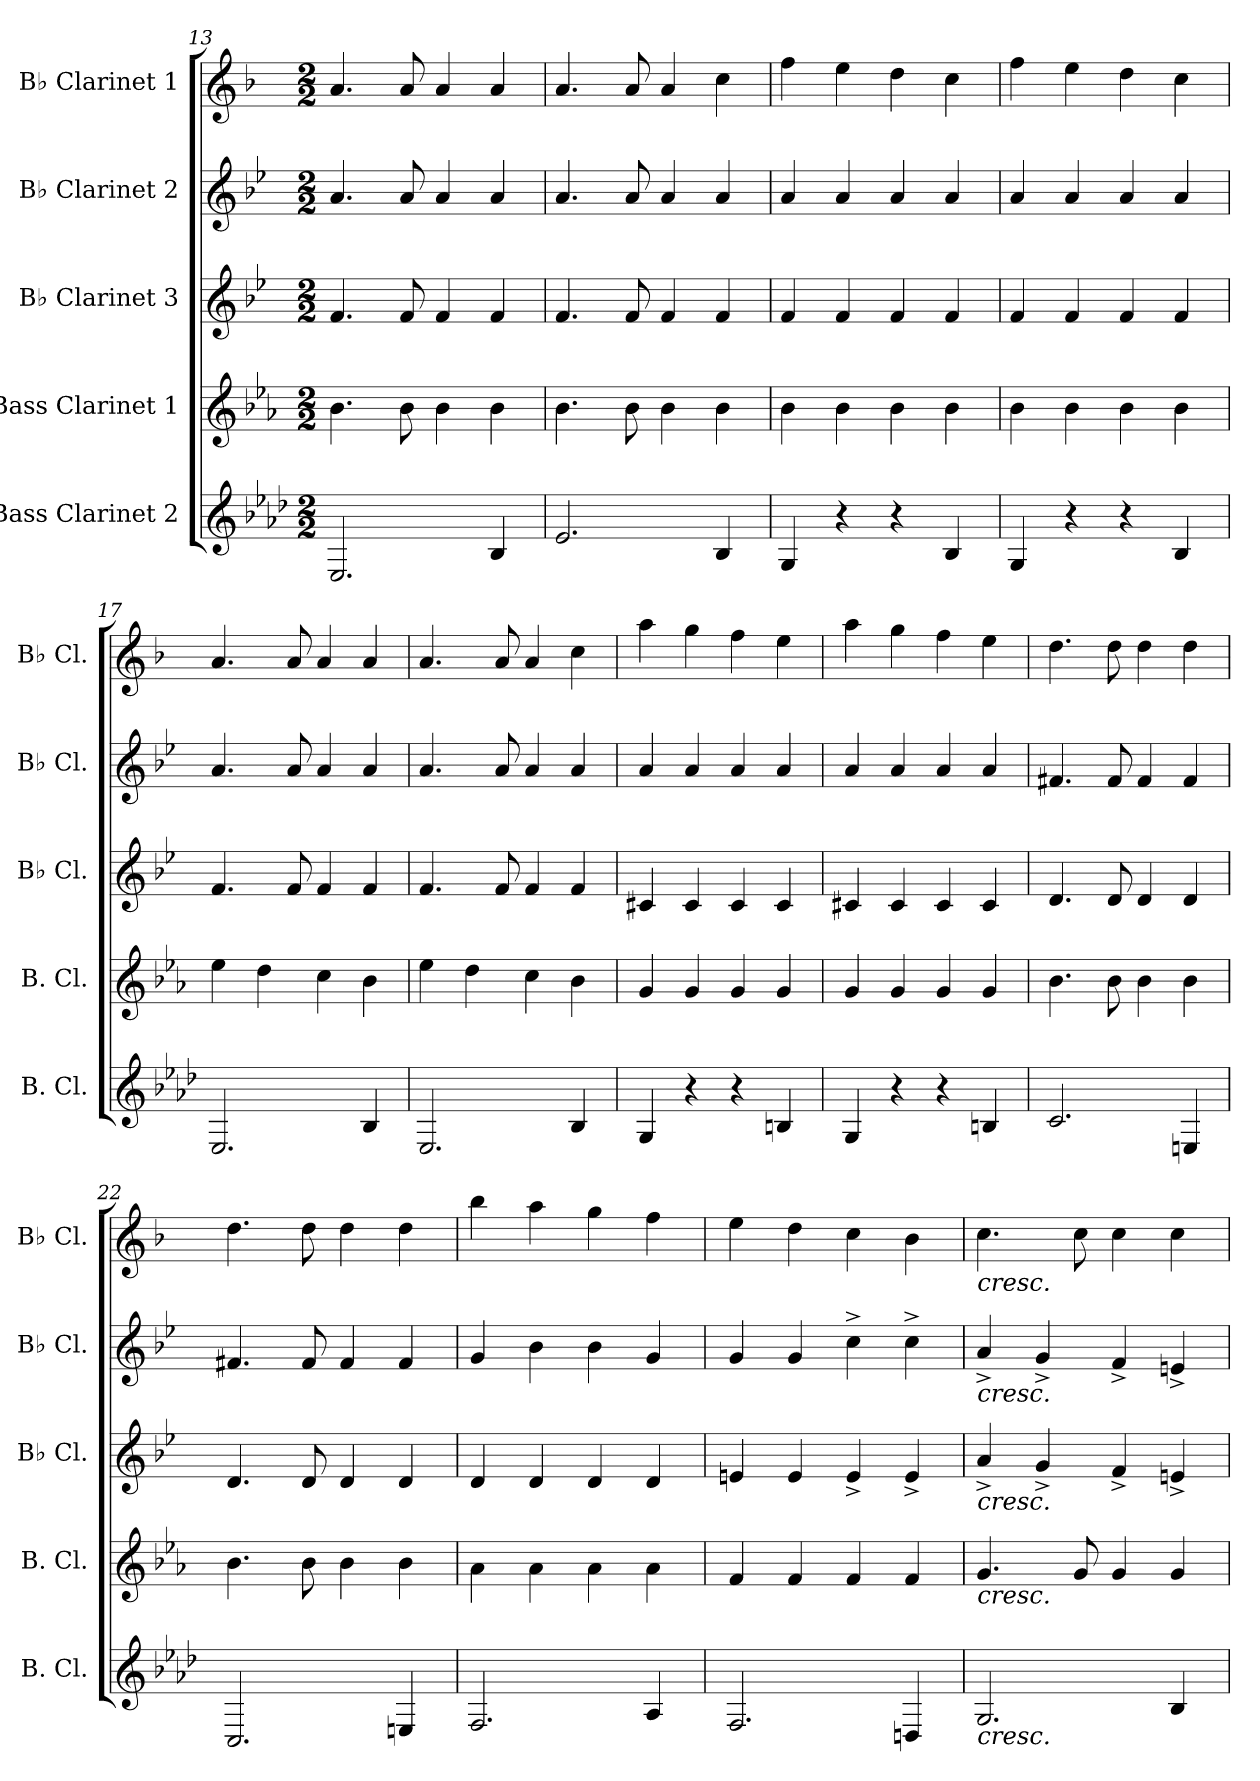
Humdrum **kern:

**kern	**kern	**kern	**kern	**kern
*part5	*part4	*part3	*part2	*part1
*staff5	*staff4	*staff3	*staff2	*staff1
*I"Bass Clarinet 2	*I"Bass Clarinet 1	*I"B♭ Clarinet 3	*I"B♭ Clarinet 2	*I"B♭ Clarinet 1
*I'B. Cl.	*I'B. Cl.	*I'B♭ Cl.	*I'B♭ Cl.	*I'B♭ Cl.
*clefG2	*clefG2	*clefG2	*clefG2	*clefG2
*ITrd8c14	*ITrd8c14	*ITrd1c2	*ITrd1c2	*ITrd1c2
*k[b-e-a-d-]	*k[b-e-a-]	*k[b-e-a-d-]	*k[b-e-a-d-]	*k[b-e-a-]
*M2/2	*M2/2	*M2/2	*M2/2	*M2/2
=13	=13	=13	=13	=13
2.EE-/	4.B-\	4.e-/	4.g/	4.g/
.	8B-\	8e-/	8g/	8g/
.	4B-\	4e-/	4g/	4g/
4BB-/	4B-\	4e-/	4g/	4g/
=14	=14	=14	=14	=14
2.E-/	4.B-\	4.e-/	4.g/	4.g/
.	8B-\	8e-/	8g/	8g/
.	4B-\	4e-/	4g/	4g/
4BB-/	4B-\	4e-/	4g/	4b-\
=15	=15	=15	=15	=15
4GG/	4B-\	4e-/	4g/	4ee-\
4r	4B-\	4e-/	4g/	4dd\
4r	4B-\	4e-/	4g/	4cc\
4BB-/	4B-\	4e-/	4g/	4b-\
=16	=16	=16	=16	=16
4GG/	4B-\	4e-/	4g/	4ee-\
4r	4B-\	4e-/	4g/	4dd\
4r	4B-\	4e-/	4g/	4cc\
4BB-/	4B-\	4e-/	4g/	4b-\
!!LO:LB:g=z
=17	=17	=17	=17	=17
2.EE-/	4e-\	4.e-/	4.g/	4.g/
.	4d\	.	.	.
.	.	8e-/	8g/	8g/
.	4c\	4e-/	4g/	4g/
4BB-/	4B-\	4e-/	4g/	4g/
=18	=18	=18	=18	=18
2.EE-/	4e-\	4.e-/	4.g/	4.g/
.	4d\	.	.	.
.	.	8e-/	8g/	8g/
.	4c\	4e-/	4g/	4g/
4BB-/	4B-\	4e-/	4g/	4b-\
=19	=19	=19	=19	=19
4GG/	4G/	4Bn/	4g/	4gg\
4r	4G/	4B/	4g/	4ff\
4r	4G/	4B/	4g/	4ee-\
4BBn/	4G/	4B/	4g/	4dd\
=20	=20	=20	=20	=20
4GG/	4G/	4Bn/	4g/	4gg\
4r	4G/	4B/	4g/	4ff\
4r	4G/	4B/	4g/	4ee-\
4BBn/	4G/	4B/	4g/	4dd\
=21	=21	=21	=21	=21
2.C/	4.B-\	4.c/	4.en/	4.cc\
.	8B-\	8c/	8e/	8cc\
.	4B-\	4c/	4e/	4cc\
4EEn/	4B-\	4c/	4e/	4cc\
=22	=22	=22	=22	=22
2.CC/	4.B-\	4.c/	4.en/	4.cc\
.	8B-\	8c/	8e/	8cc\
.	4B-\	4c/	4e/	4cc\
4EEn/	4B-\	4c/	4e/	4cc\
=23	=23	=23	=23	=23
2.FF/	4A-\	4c/	4f/	4aa-\
.	4A-\	4c/	4a-\	4gg\
.	4A-\	4c/	4a-\	4ff\
4AA-/	4A-\	4c/	4f/	4ee-\
!!LO:PB:g=z
=24	=24	=24	=24	=24
2.FF/	4F/	4dn/	4f/	4dd\
.	4F/	4d/	4f/	4cc\
.	4F/	4d^/	4b-^\	4b-\
4DDn/	4F/	4d^/	4b-^\	4a-\
=25	=25	=25	=25	=25
!	!	!	!	!LO:TX:b:i:t=cresc.
!	!	!	!LO:TX:b:i:t=cresc.	!
!	!	!LO:TX:b:i:t=cresc.	!	!
!	!LO:TX:b:i:t=cresc.	!	!	!
!LO:TX:b:i:t=cresc.	!	!	!	!
2.GG/	4.G/	4g^/	4g^/	4.b-\
.	.	4f^/	4f^/	.
.	8G/	.	.	8b-\
.	4G/	4e-^/	4e-^/	4b-\
4BB-/	4G/	4dn^/	4dn^/	4b-\
=	=	=	=	=
*-	*-	*-	*-	*-
